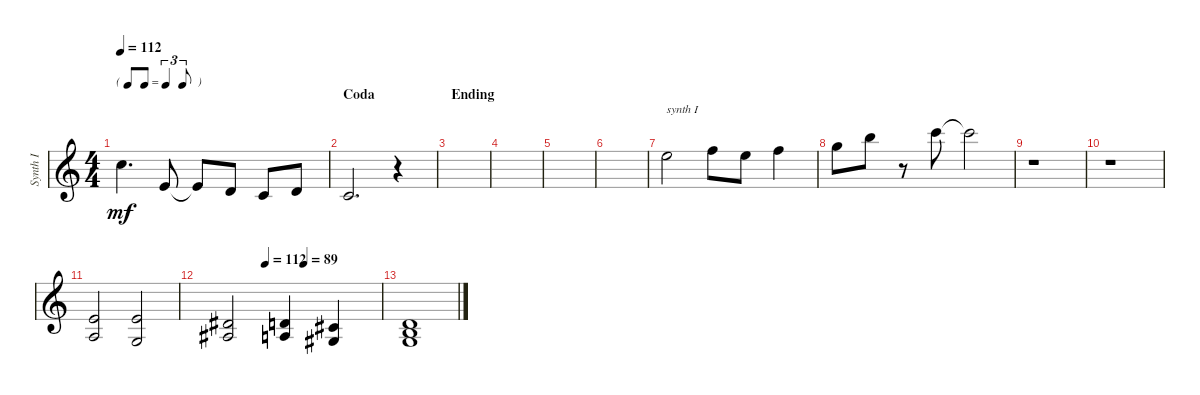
\track ("Synth I" "Synth I") {instrument fx1rain}
\staff {score}
\tuning (E4 B3 G3 D3 A2 E2 B1) {hide}
\ts (4 4)
\tf triplet8th
\tempo 112
\clef g2
\ks c
8.1.4{d dy mf} 0.1.8 0.1{t}.8 3.2.8 1.2.8 3.2.8 |
\section ("" "Coda")
1.2.2{d} r.4 |
\section ("" "Ending")
|
|
|
|
12.1.2{txt "synth I"} 13.1.8 12.1.8 13.1.4 |
15.1.8 19.1.8 r.8 20.1.8 20.1{t}.2 |
r.1 |
r.1 |
(0.1 2.3).2 (0.1 0.3).2 |
\tempo (112 0.25)
\tempo (89 0.5)
(4.2 3.3).2 (3.2 2.3).4 (2.2 1.3).4 |
(3.2 4.3 5.4).1
